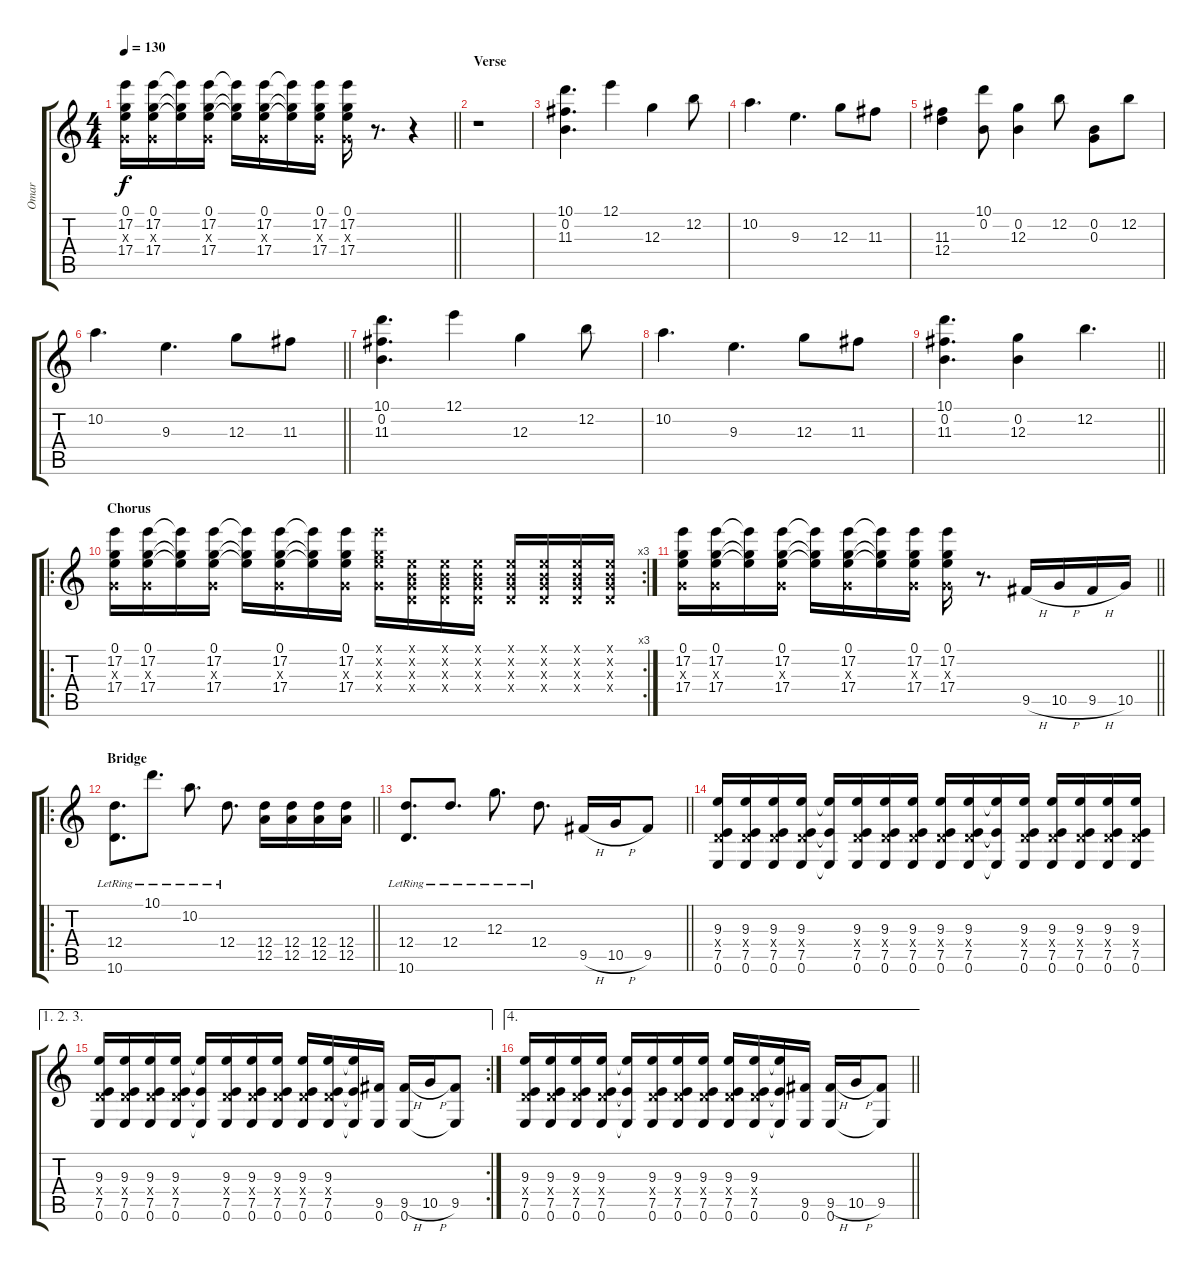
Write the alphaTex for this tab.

\track ("Omar" "Omar") {instrument distortionguitar}
\staff {score tabs}
\tuning (E4 B3 G3 D3 A2 E2) {hide}
\ts (4 4)
\tempo 130
\clef g2
\barLineRight lightlight
\ks c
(0.1 17.2 0.3{x} 17.4).16{dy f} (0.1 17.2 0.3{x} 17.4).16 (0.1{t} 17.2{t} 17.4{t}).16 (0.1 17.2 0.3{x} 17.4).16 (0.1{t} 17.2{t} 17.4{t}).16 (0.1 17.2 0.3{x} 17.4).16 (0.1{t} 17.2{t} 17.4{t}).16 (0.1 17.2 0.3{x} 17.4).16 (0.1 17.2 0.3{x} 17.4).16 r.8{d} r.4 |
\section ("" "Verse")
r.1 |
(10.1 0.2 11.3).4{d} 12.1.4 12.3.4 12.2.8 |
10.2.4{d} 9.3.4{d} 12.3.8 11.3.8 |
(11.3 12.4).4 (10.1 0.2).8 (0.2 12.3).4 12.2.8 (0.2 0.3).8 12.2.8 |
\barLineRight lightlight
10.2.4{d} 9.3.4{d} 12.3.8 11.3.8 |
(10.1 0.2 11.3).4{d} 12.1.4 12.3.4 12.2.8 |
10.2.4{d} 9.3.4{d} 12.3.8 11.3.8 |
\barLineRight lightlight
(10.1 0.2 11.3).4{d} (0.2 12.3).4 12.2.4{d} |
\ro
\rc 3
\section ("" "Chorus")
(0.1 17.2 0.3{x} 17.4).16 (0.1 17.2 0.3{x} 17.4).16 (0.1{t} 17.2{t} 17.4{t}).16 (0.1 17.2 0.3{x} 17.4).16 (0.1{t} 17.2{t} 17.4{t}).16 (0.1 17.2 0.3{x} 17.4).16 (0.1{t} 17.2{t} 17.4{t}).16 (0.1 17.2 0.3{x} 17.4).16 (0.1{x} 17.2{x} 0.3{x} 17.4{x}).16 (0.1{x} 0.2{x} 0.3{x} 0.4{x}).16 (0.1{x} 0.2{x} 0.3{x} 0.4{x}).16 (0.1{x} 0.2{x} 0.3{x} 0.4{x}).16 (0.1{x} 0.2{x} 0.3{x} 0.4{x}).16 (0.1{x} 0.2{x} 0.3{x} 0.4{x}).16 (0.1{x} 0.2{x} 0.3{x} 0.4{x}).16 (0.1{x} 0.2{x} 0.3{x} 0.4{x}).16 |
\barLineRight lightlight
(0.1 17.2 0.3{x} 17.4).16 (0.1 17.2 0.3{x} 17.4).16 (0.1{t} 17.2{t} 17.4{t}).16 (0.1 17.2 0.3{x} 17.4).16 (0.1{t} 17.2{t} 17.4{t}).16 (0.1 17.2 0.3{x} 17.4).16 (0.1{t} 17.2{t} 17.4{t}).16 (0.1 17.2 0.3{x} 17.4).16 (0.1 17.2 0.3{x} 17.4).16 r.8{d} 9.5{h}.16 10.5{h}.16 9.5{h}.16 10.5.16 |
\ro
\section ("" "Bridge")
\barLineRight lightlight
(12.4{lr} 10.6{lr}).8{d} 10.1{lr}.8{d} 10.2{lr}.8{d} 12.4{lr}.8{d} (12.4 12.5).16 (12.4 12.5).16 (12.4 12.5).16 (12.4 12.5).16 |
\barLineRight lightlight
(12.4{lr} 10.6{lr}).8{d} 12.4{lr}.8{d} 12.3{lr}.8{d} 12.4{lr}.8{d} 9.5{h}.16 10.5{h}.16 9.5.8 |
(9.3 0.4{x} 7.5 0.6).16 (9.3 0.4{x} 7.5 0.6).16 (9.3 0.4{x} 7.5 0.6).16 (9.3 0.4{x} 7.5 0.6).16 (9.3{t} 7.5{t} 0.6{t}).16 (9.3 0.4{x} 7.5 0.6).16 (9.3 0.4{x} 7.5 0.6).16 (9.3 0.4{x} 7.5 0.6).16 (9.3 0.4{x} 7.5 0.6).16 (9.3 0.4{x} 7.5 0.6).16 (9.3{t} 7.5{t} 0.6{t}).16 (9.3 0.4{x} 7.5 0.6).16 (9.3 0.4{x} 7.5 0.6).16 (9.3 0.4{x} 7.5 0.6).16 (9.3 0.4{x} 7.5 0.6).16 (9.3 0.4{x} 7.5 0.6).16 |
\ae (1 2 3)
\rc 2
(9.3 0.4{x} 7.5 0.6).16 (9.3 0.4{x} 7.5 0.6).16 (9.3 0.4{x} 7.5 0.6).16 (9.3 0.4{x} 7.5 0.6).16 (9.3{t} 7.5{t} 0.6{t}).16 (9.3 0.4{x} 7.5 0.6).16 (9.3 0.4{x} 7.5 0.6).16 (9.3 0.4{x} 7.5 0.6).16 (9.3 0.4{x} 7.5 0.6).16 (9.3 0.4{x} 7.5 0.6).16 (9.3{t} 7.5{t} 0.6{t}).16 (9.5 0.6).16 (9.5{h} 0.6).16 10.5{h}.16 (9.5 0.6{t}).8 |
\ae 4
\barLineRight lightlight
(9.3 0.4{x} 7.5 0.6).16 (9.3 0.4{x} 7.5 0.6).16 (9.3 0.4{x} 7.5 0.6).16 (9.3 0.4{x} 7.5 0.6).16 (9.3{t} 7.5{t} 0.6{t}).16 (9.3 0.4{x} 7.5 0.6).16 (9.3 0.4{x} 7.5 0.6).16 (9.3 0.4{x} 7.5 0.6).16 (9.3 0.4{x} 7.5 0.6).16 (9.3 0.4{x} 7.5 0.6).16 (9.3{t} 7.5{t} 0.6{t}).16 (9.5 0.6).16 (9.5{h} 0.6).16 10.5{h}.16 (9.5 0.6{t}).8
